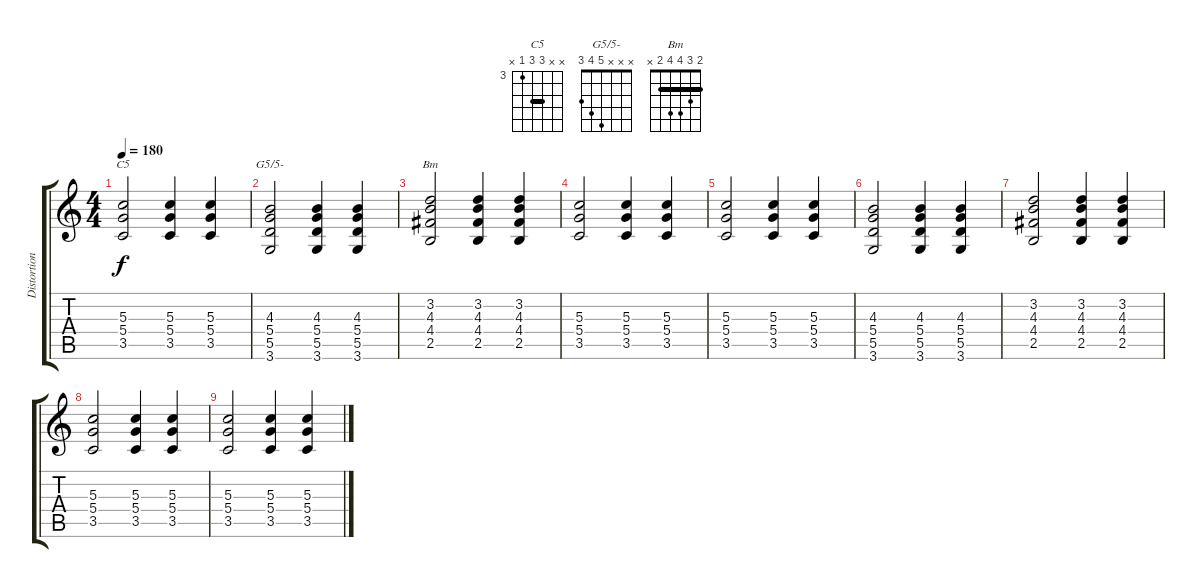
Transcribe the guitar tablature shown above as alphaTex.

\track ("Distortion Guitar" "Distortion") {instrument distortionguitar}
\staff {score tabs}
\tuning (E4 B3 G3 D3 A2 E2) {hide}
\chord ("C5" x x 5 5 3 x) {firstfret 3 barre 5}
\chord ("G5/5-" x x x 5 4 3)
\chord ("Bm" 2 3 4 4 2 x) {barre 2}
\ts (4 4)
\tempo 180
\clef g2
\ks c
(5.3 5.4 3.5).2{ch "C5" dy f} (5.3 5.4 3.5).4 (5.3 5.4 3.5).4 |
(4.3 5.4 5.5 3.6).2{ch "G5/5-"} (4.3 5.4 5.5 3.6).4 (4.3 5.4 5.5 3.6).4 |
(3.2 4.3 4.4 2.5).2{ch "Bm"} (3.2 4.3 4.4 2.5).4 (3.2 4.3 4.4 2.5).4 |
(5.3 5.4 3.5).2 (5.3 5.4 3.5).4 (5.3 5.4 3.5).4 |
(5.3 5.4 3.5).2 (5.3 5.4 3.5).4 (5.3 5.4 3.5).4 |
(4.3 5.4 5.5 3.6).2 (4.3 5.4 5.5 3.6).4 (4.3 5.4 5.5 3.6).4 |
(3.2 4.3 4.4 2.5).2 (3.2 4.3 4.4 2.5).4 (3.2 4.3 4.4 2.5).4 |
(5.3 5.4 3.5).2 (5.3 5.4 3.5).4 (5.3 5.4 3.5).4 |
(5.3 5.4 3.5).2 (5.3 5.4 3.5).4 (5.3 5.4 3.5).4
